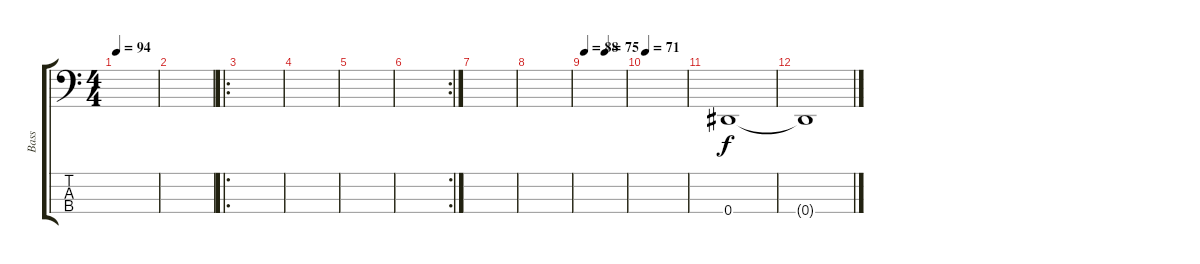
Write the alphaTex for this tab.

\track ("Bass" "Bass") {instrument fretlessbass}
\staff {score tabs}
\tuning (Gb2 Db2 Ab1 Eb1) {hide}
\ts (4 4)
\tempo 94
\clef f4
\ks c
|
|
\ro
|
|
|
\rc 2
|
|
|
\tempo 88
\tempo (75 0.5)
|
\tempo 71
|
0.4.1 |
0.4{t}.1
